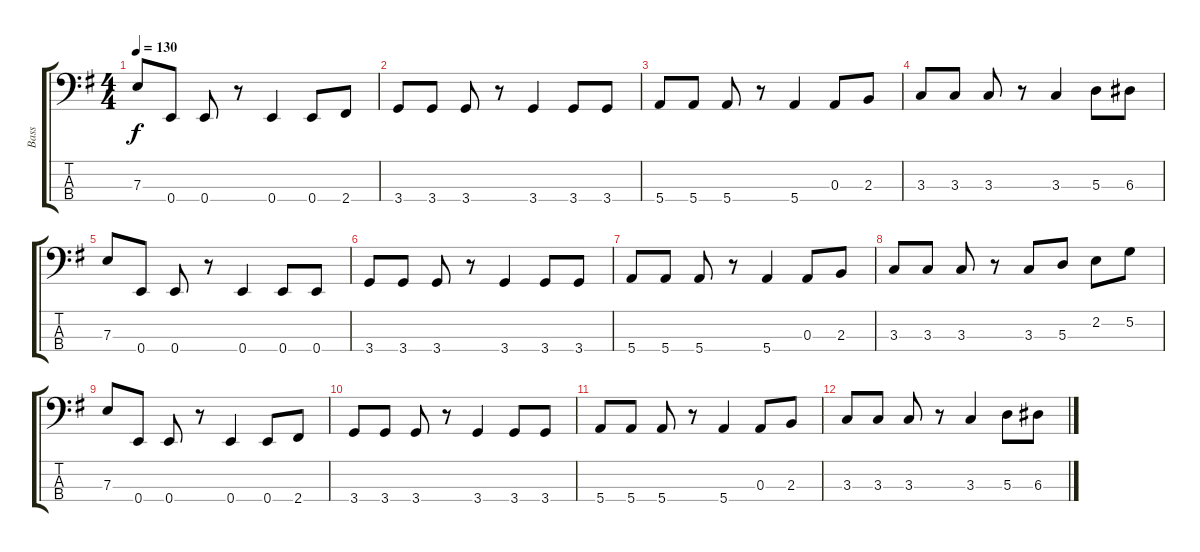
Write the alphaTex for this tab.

\track ("Bass" "Bass") {instrument electricbassfinger}
\staff {score tabs}
\tuning (G2 D2 A1 E1) {hide}
\ts (4 4)
\tempo 130
\clef f4
\ks g
7.3.8{dy f} 0.4.8 0.4.8 r.8 0.4.4 0.4.8 2.4.8 |
3.4.8 3.4.8 3.4.8 r.8 3.4.4 3.4.8 3.4.8 |
5.4.8 5.4.8 5.4.8 r.8 5.4.4 0.3.8 2.3.8 |
3.3.8 3.3.8 3.3.8 r.8 3.3.4 5.3.8 6.3.8 |
7.3.8 0.4.8 0.4.8 r.8 0.4.4 0.4.8 0.4.8 |
3.4.8 3.4.8 3.4.8 r.8 3.4.4 3.4.8 3.4.8 |
5.4.8 5.4.8 5.4.8 r.8 5.4.4 0.3.8 2.3.8 |
3.3.8 3.3.8 3.3.8 r.8 3.3.8 5.3.8 2.2.8 5.2.8 |
7.3.8{volume 0} 0.4.8 0.4.8 r.8 0.4.4 0.4.8 2.4.8 |
3.4.8 3.4.8 3.4.8 r.8 3.4.4 3.4.8 3.4.8 |
5.4.8 5.4.8 5.4.8 r.8 5.4.4 0.3.8 2.3.8 |
3.3.8 3.3.8 3.3.8 r.8 3.3.4 5.3.8 6.3.8
